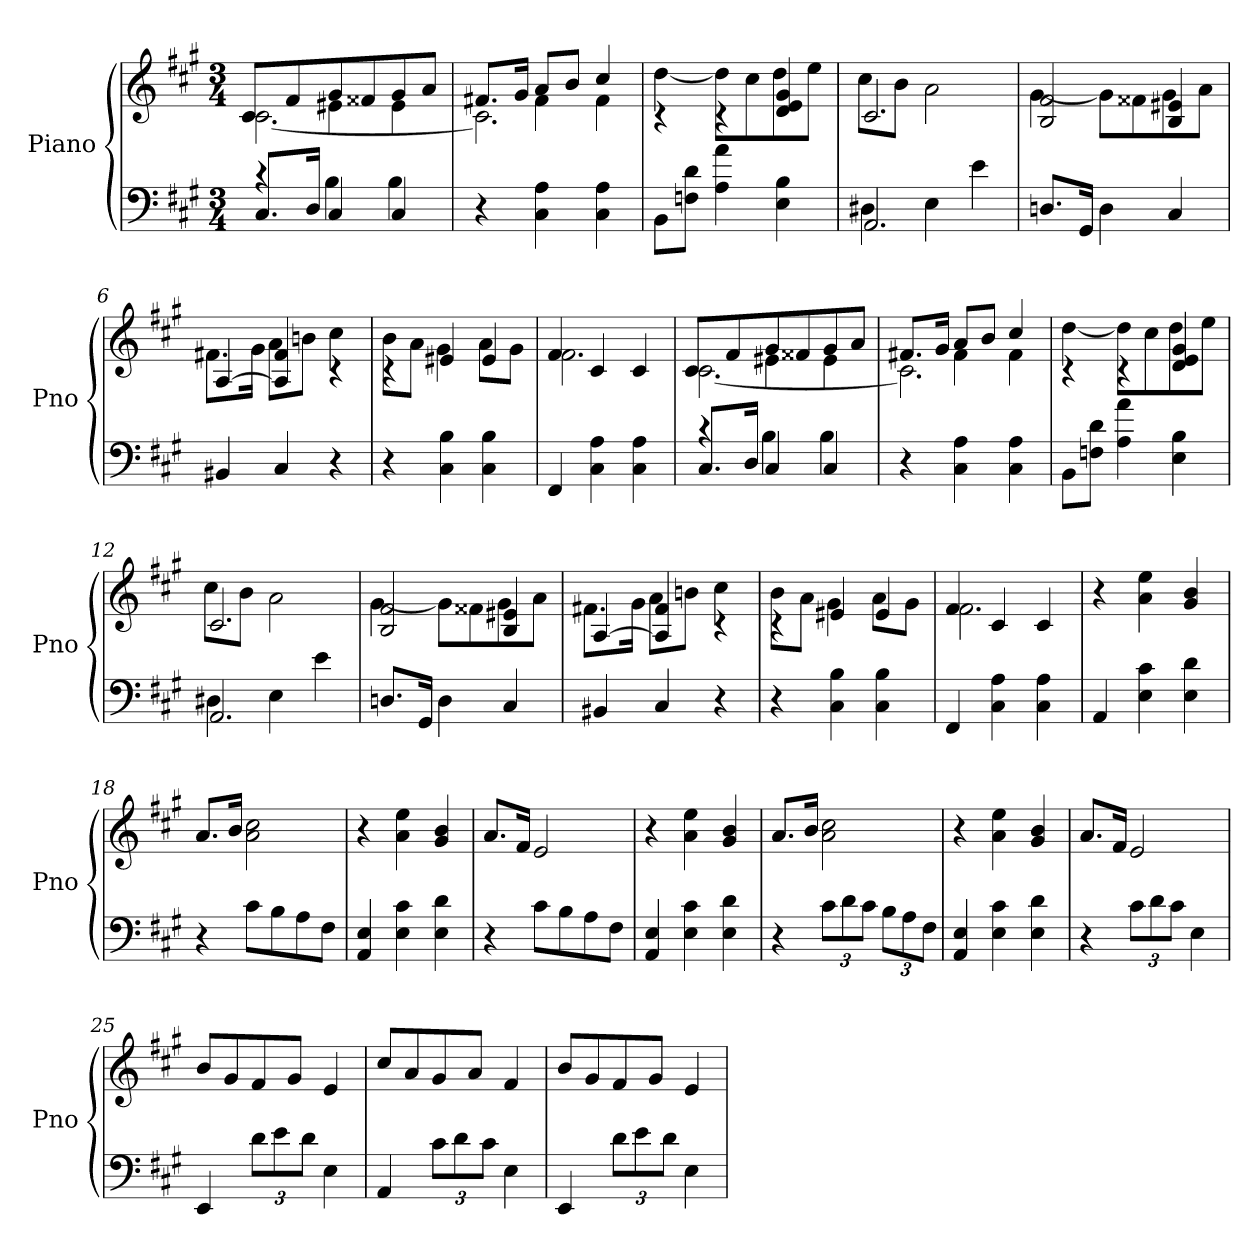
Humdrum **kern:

**kern	**kern
*part1	*part1
*staff2	*staff1
*I"Piano	*
*I'Pno	*
*clefF4	*clefG2
*k[f#c#g#]	*k[f#c#g#]
*f#:	*f#:
*M3/4	*M3/4
=1	=1
*^	*^
*	*	*	*^
8.C#L	4rc	4ryy	[2.c#	8c#L
.	.	.	.	8f#
16DJk	.	.	.	.
4C#	4B	4e#X\	.	8g#
.	.	.	.	8f##X
4C#	4B	4e#\	.	8g#
.	.	.	.	8aJ
*v	*v	*	*	*
=2	=2	=2	=2
4r	4ryy	2.c#]	8.f#XL
.	.	.	16g#Jk
4C# 4A	4f#\	.	8aL
.	.	.	8bJ
4C# 4A	4f#\	.	4cc#
*	*	*v	*v
=3	=3	=3
8BBL	4rc	[4dd
8Fn 8dJ	.	.
4A 4a	4rc	8ddL]
.	.	8cc#
4E 4B	4d 4e 4g#	8dd
.	.	8eeJ
=4	=4	=4
*^	*	*
2.AA	4D#X	2.c#	8cc#L
.	.	.	8bJ
.	4E	.	2a
.	4e	.	.
*v	*v	*	*
=5	=5	=5
8.DnL	2B 2f#	[4g#
16GG#Jk	.	.
4D	.	8g#L]
.	.	8f##X
4C#	4B 4e#X	8g#
.	.	8aJ
=6	=6	=6
4BB#X	[4A	8.f#XL
.	.	16g#Jk
4C#	4A] 4f#	8aL
.	.	8bnJ
4r	4rc	4cc#
=7	=7	=7
4r	4rc	8bL
.	.	8aJ
4C# 4B	4e#X	4g#
4C# 4B	4e#	8aL
.	.	8g#J
=8	=8	=8
4FF#	4f#	2.f#
4C# 4A	4c#	.
4C# 4A	4c#	.
=9	=9	=9
*^	*	*^
8.C#L	4rc	4ryy	[2.c#	8c#L
.	.	.	.	8f#
16DJk	.	.	.	.
4C#	4B	4e#X\	.	8g#
.	.	.	.	8f##X
4C#	4B	4e#\	.	8g#
.	.	.	.	8aJ
*v	*v	*	*	*
=10	=10	=10	=10
4r	4ryy	2.c#]	8.f#XL
.	.	.	16g#Jk
4C# 4A	4f#\	.	8aL
.	.	.	8bJ
4C# 4A	4f#\	.	4cc#
*	*	*v	*v
=11	=11	=11
8BBL	4rc	[4dd
8Fn 8dJ	.	.
4A 4a	4rc	8ddL]
.	.	8cc#
4E 4B	4d 4e 4g#	8dd
.	.	8eeJ
=12	=12	=12
*^	*	*
2.AA	4D#X	2.c#	8cc#L
.	.	.	8bJ
.	4E	.	2a
.	4e	.	.
*v	*v	*	*
=13	=13	=13
8.DnL	2B 2f#	[4g#
16GG#Jk	.	.
4D	.	8g#L]
.	.	8f##X
4C#	4B 4e#X	8g#
.	.	8aJ
=14	=14	=14
4BB#X	[4A	8.f#XL
.	.	16g#Jk
4C#	4A] 4f#	8aL
.	.	8bnJ
4r	4rc	4cc#
=15	=15	=15
4r	4rc	8bL
.	.	8aJ
4C# 4B	4e#X	4g#
4C# 4B	4e#	8aL
.	.	8g#J
=16	=16	=16
4FF#	4f#	2.f#
4C# 4A	4c#	.
4C# 4A	4c#	.
*	*v	*v
=17	=17
4AA	4r
4E 4c#	4a 4ee
4E 4d	4g# 4b
=18	=18
4r	8.aL
.	16bJk
8c#L	2a 2cc#
8B	.
8A	.
8F#J	.
=19	=19
4AA 4E	4r
4E 4c#	4a 4ee
4E 4d	4g# 4b
=20	=20
4r	8.aL
.	16f#Jk
8c#L	2e
8B	.
8A	.
8F#J	.
=21	=21
4AA 4E	4r
4E 4c#	4a 4ee
4E 4d	4g# 4b
=22	=22
4r	8.aL
.	16bJk
12c#L	2a 2cc#
12d	.
12c#J	.
12BL	.
12A	.
12F#J	.
=23	=23
4AA 4E	4r
4E 4c#	4a 4ee
4E 4d	4g# 4b
=24	=24
4r	8.aL
.	16f#Jk
12c#L	2e
12d	.
12c#J	.
4E	.
=25	=25
4EE	8bL
.	8g#
12dL	8f#
12e	.
.	8g#J
12dJ	.
4E	4e
=26	=26
4AA	8cc#L
.	8a
12c#L	8g#
12d	.
.	8aJ
12c#J	.
4E	4f#
=27	=27
4EE	8bL
.	8g#
12dL	8f#
12e	.
.	8g#J
12dJ	.
4E	4e
=	=
*-	*-
